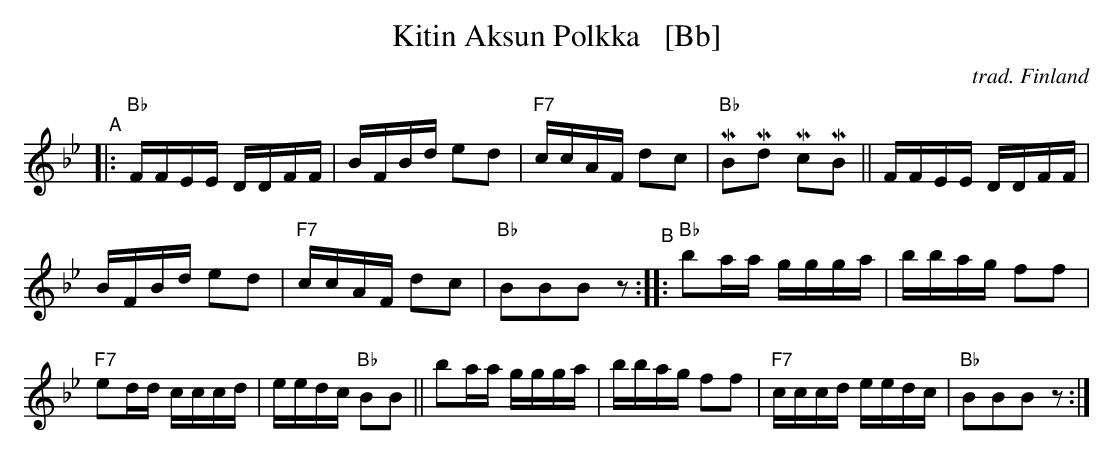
X:1
T: Kitin Aksun Polkka   [Bb]
O: trad. Finland
M: w/4
L: 1/16
K: Bb
"^A"|:\
"Bb"FFEE DDFF | BFBd e2d2 | "F7"ccAF d2c2 | "Bb"MB2Md2 Mc2MB2 || FFEE DDFF |
BFBd e2d2 | "F7"ccAF d2c2 | "Bb"B2B2B2z2 "^B":: "Bb"b2aa ggga | bbag f2f2 |
"F7"e2dd cccd | eedc "Bb"B2B2 || b2aa ggga | bbag f2f2 | "F7"cccd eedc | "Bb"B2B2B2z2 :|
